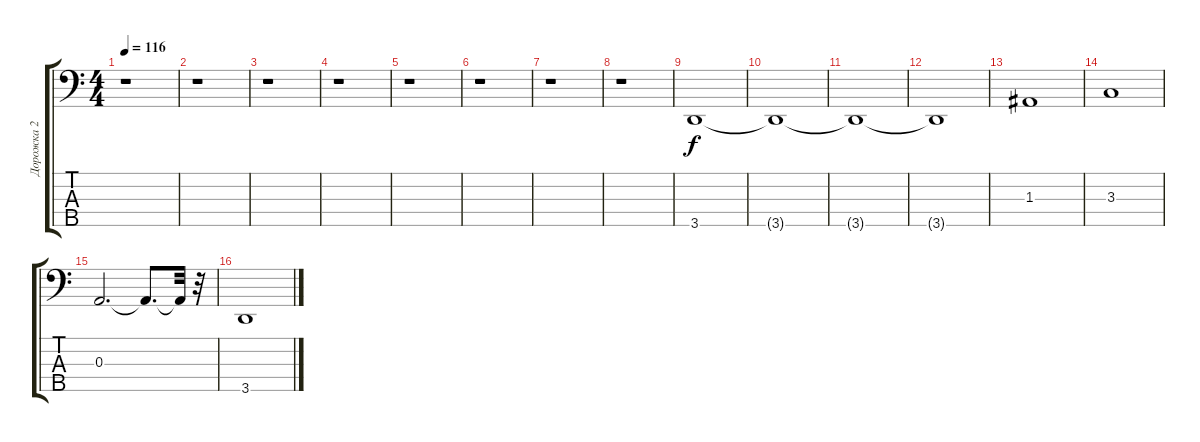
\track ("Дорожка 2" "Дорожка 2") {instrument electricbassfinger}
\staff {score tabs}
\tuning (G2 D2 A1 E1 B0) {hide}
\ts (4 4)
\tempo 116
\clef f4
\ks c
r.1{dy ff} |
r.1 |
r.1 |
r.1 |
r.1 |
r.1 |
r.1 |
r.1 |
3.5.1{dy f} |
3.5{t}.1 |
3.5{t}.1 |
3.5{t}.1 |
1.3.1 |
3.3.1 |
0.3.2{d} 0.3{t}.8{d} 0.3{t}.32 r.32 |
3.5.1
